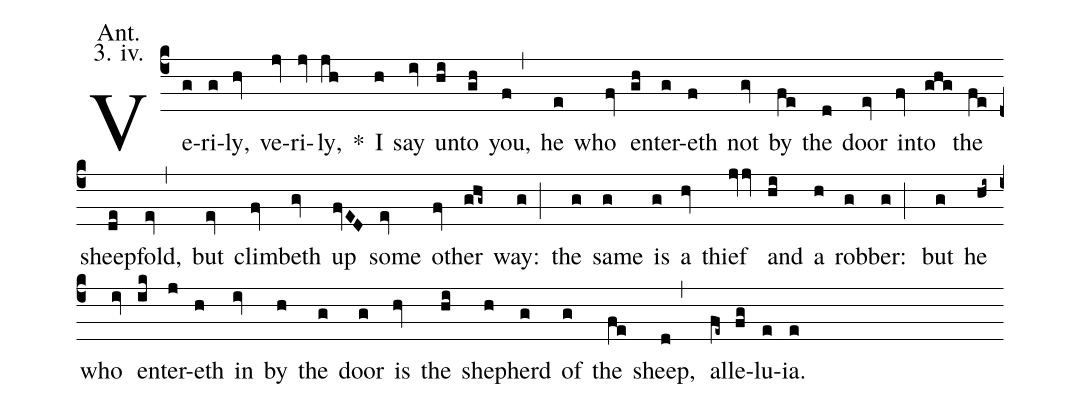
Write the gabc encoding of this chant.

annotation: Ant.;
annotation: 3. iv.;
%%
(c4) Ve(g)ri(g)ly,(hv) ve(jv)ri(jv)ly,(jh) <sp>*</sp>() I(h) say(iv) un(hi)to(gh) you,(f,) he(e) who(fv) en(gh)ter(g)eth(f) not(gv) by(fe) the(d) door(ev) in(fv)to(ghg) the(fe) sheep(de)fold,(ev,) but(ev) climb(fv)eth(gv) up(fvED) some(ev) o(fv)ther(ghg~) way:(g;) the(g) same(g) is(g) a(hv) thief(jvv) and(hi) a(h) rob(g)ber:(g;) but(g) he(hi~) who(iv) en(ik)ter(j)eth(h) in(iv) by(h) the(g) door(g) is(hv) the(hi) shep(h)herd(g) of(g) the(fe) sheep,(d,) al(fe~)le(fg)lu(e)ia.(e)
